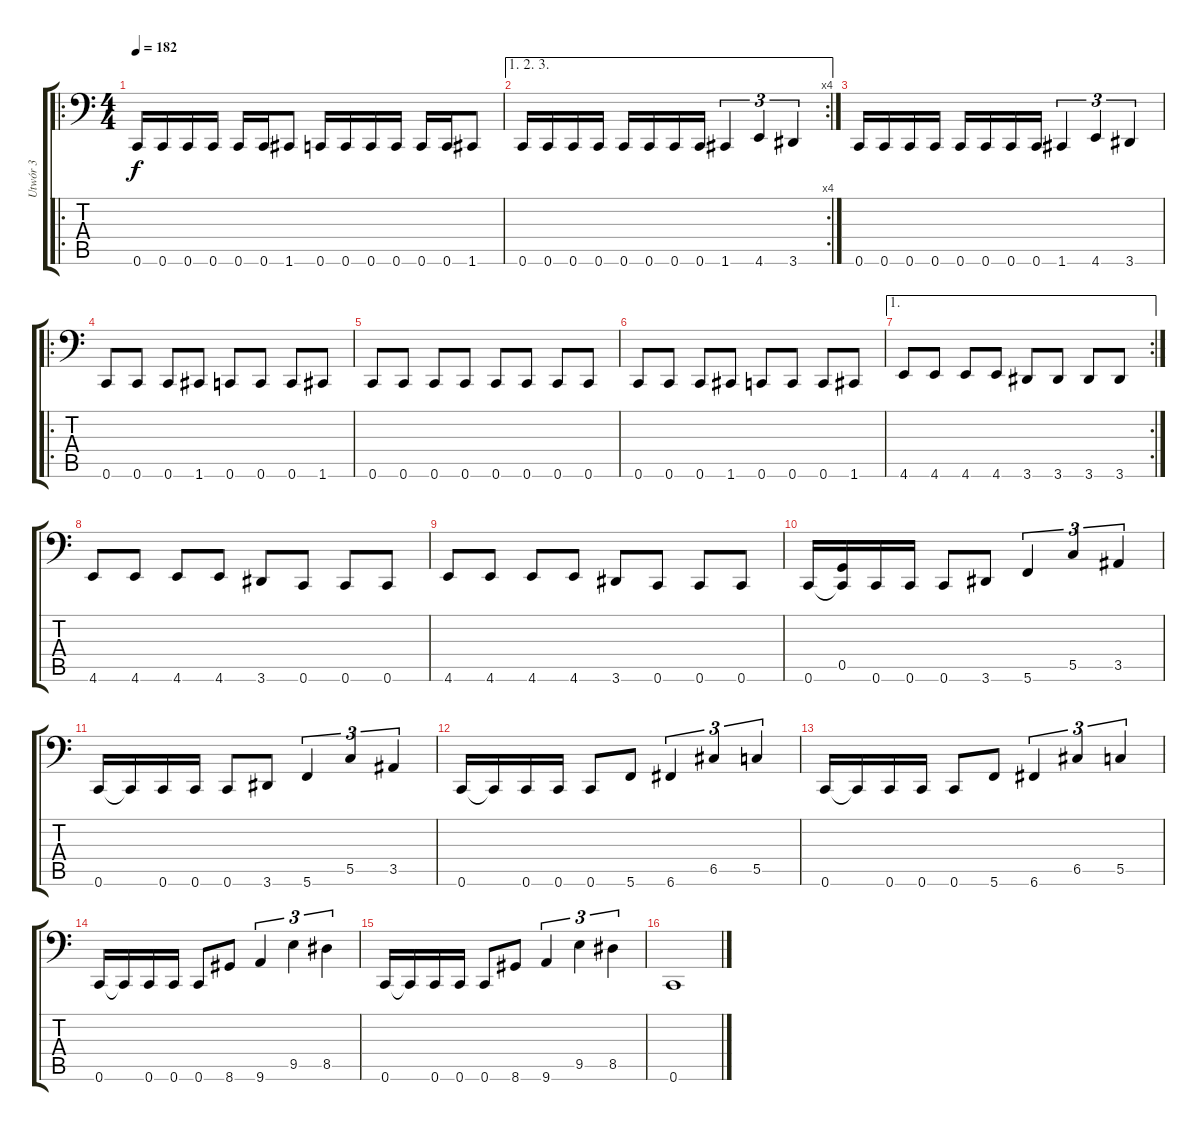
\track ("Utwór 3" "Utwór 3") {instrument electricbassfinger}
\staff {score tabs}
\tuning (D3 A2 F2 C2 G1 C1) {hide}
\ro
\ts (4 4)
\tempo 182
\clef f4
\ks c
0.6.16{dy f} 0.6.16 0.6.16 0.6.16 0.6.16 0.6.16 1.6.8 0.6.16 0.6.16 0.6.16 0.6.16 0.6.16 0.6.16 1.6.8 |
\ae (1 2 3)
\rc 4
0.6.16 0.6.16 0.6.16 0.6.16 0.6.16 0.6.16 0.6.16 0.6.16 1.6.4{tu (3 2)} 4.6.4{tu (3 2)} 3.6.4{tu (3 2)} |
0.6.16 0.6.16 0.6.16 0.6.16 0.6.16 0.6.16 0.6.16 0.6.16 1.6.4{tu (3 2)} 4.6.4{tu (3 2)} 3.6.4{tu (3 2)} |
\ro
0.6.8 0.6.8 0.6.8 1.6.8 0.6.8 0.6.8 0.6.8 1.6.8 |
0.6.8 0.6.8 0.6.8 0.6.8 0.6.8 0.6.8 0.6.8 0.6.8 |
0.6.8 0.6.8 0.6.8 1.6.8 0.6.8 0.6.8 0.6.8 1.6.8 |
\ae 1
\rc 2
4.6.8 4.6.8 4.6.8 4.6.8 3.6.8 3.6.8 3.6.8 3.6.8 |
4.6.8 4.6.8 4.6.8 4.6.8 3.6.8 0.6.8 0.6.8 0.6.8 |
4.6.8 4.6.8 4.6.8 4.6.8 3.6.8 0.6.8 0.6.8 0.6.8 |
0.6.16 (0.5 0.6{t}).16 0.6.16 0.6.16 0.6.8 3.6.8 5.6.4{tu (3 2)} 5.5.4{tu (3 2)} 3.5.4{tu (3 2)} |
0.6.16 0.6{t}.16 0.6.16 0.6.16 0.6.8 3.6.8 5.6.4{tu (3 2)} 5.5.4{tu (3 2)} 3.5.4{tu (3 2)} |
0.6.16 0.6{t}.16 0.6.16 0.6.16 0.6.8 5.6.8 6.6.4{tu (3 2)} 6.5.4{tu (3 2)} 5.5.4{tu (3 2)} |
0.6.16 0.6{t}.16 0.6.16 0.6.16 0.6.8 5.6.8 6.6.4{tu (3 2)} 6.5.4{tu (3 2)} 5.5.4{tu (3 2)} |
0.6.16 0.6{t}.16 0.6.16 0.6.16 0.6.8 8.6.8 9.6.4{tu (3 2)} 9.5.4{tu (3 2)} 8.5.4{tu (3 2)} |
0.6.16 0.6{t}.16 0.6.16 0.6.16 0.6.8 8.6.8 9.6.4{tu (3 2)} 9.5.4{tu (3 2)} 8.5.4{tu (3 2)} |
0.6.1
